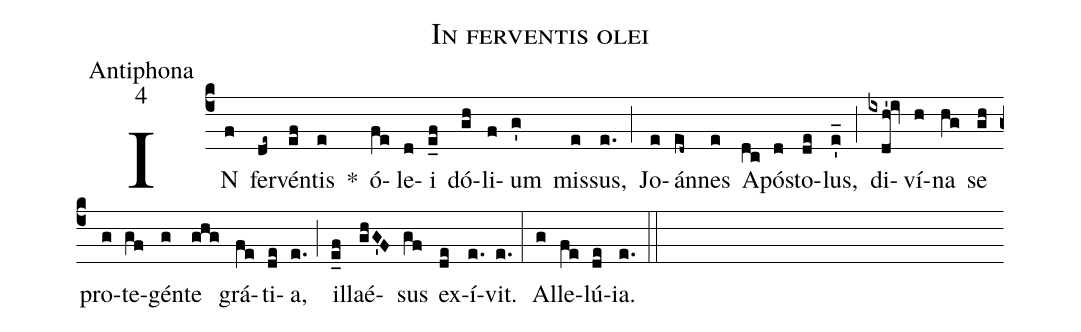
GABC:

name:In ferventis olei;
office-part:Antiphona;
mode:4;
%%
(c4) IN(f) fer(de~)vén(ef)tis(e) *() ó(fe)le(d)i(e_f) dó(gh)li(f)um(g') mis(e)sus,(e.) (;) Jo(e)án(ed~)nes(e) A(dc)pó(d)sto(de)lus,(e'_) (;) di(ixdh'!iv)ví(h)na(hg) se(gh) pro(g)te(gf)gén(g)te(ghg) grá(fe)ti(de)a,(e.) (;) il(e_f)laé(ghG'F)sus(gf) ex(de)í(e.)vit.(e.) (:) Al(g)le(fe)lú(de)ia.(e.) (::)
